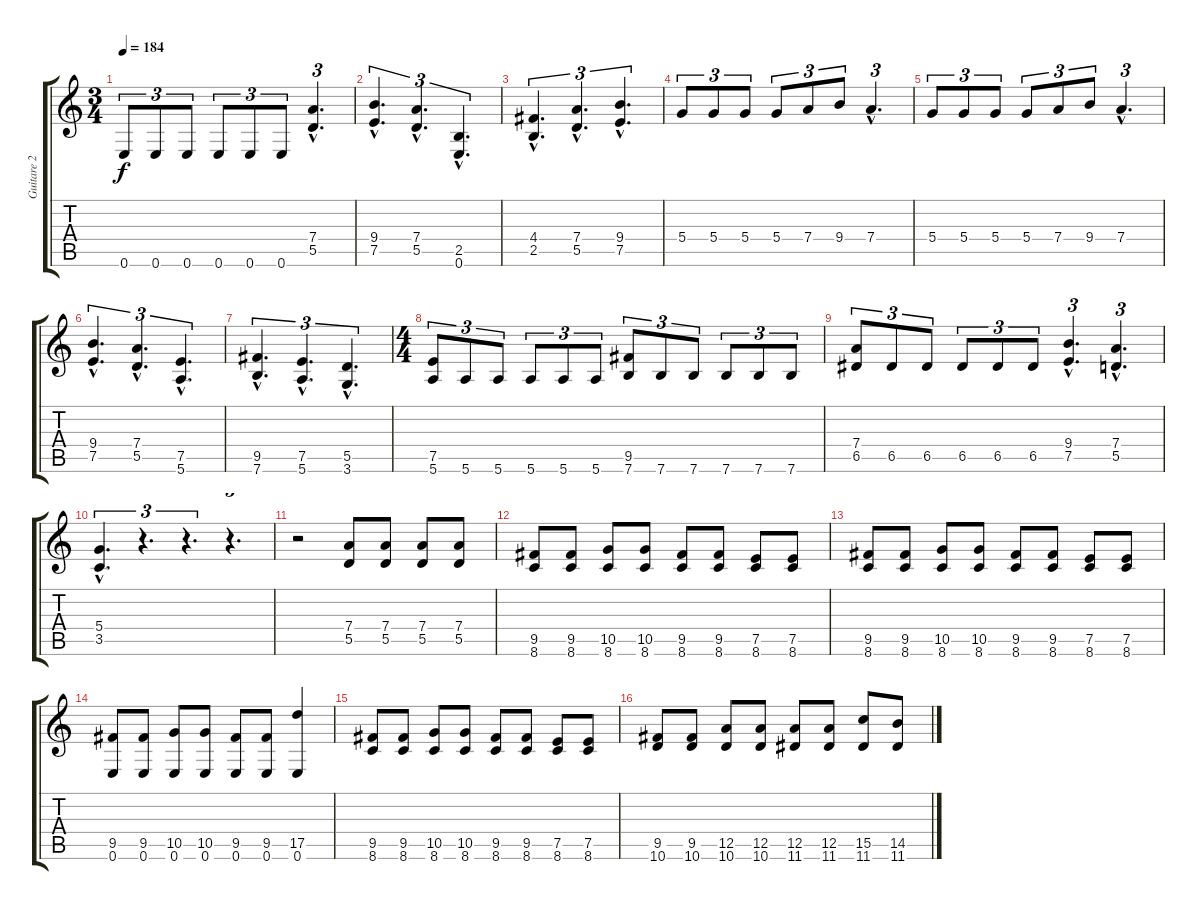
\track ("Guitare 2" "Guitare 2") {instrument overdrivenguitar}
\staff {score tabs}
\tuning (E4 B3 G3 D3 A2 E2) {hide}
\ts (3 4)
\tempo 184
\clef g2
\ks c
0.6.8{tu (3 2) dy f} 0.6.8{tu (3 2)} 0.6.8{tu (3 2)} 0.6.8{tu (3 2)} 0.6.8{tu (3 2)} 0.6.8{tu (3 2)} (7.4{hac} 5.5{hac}).4{d tu (3 2)} |
(9.4{hac} 7.5{hac}).4{d tu (3 2)} (7.4{hac} 5.5{hac}).4{d tu (3 2)} (2.5{hac} 0.6{hac}).4{d tu (3 2)} |
(4.4{hac} 2.5{hac}).4{d tu (3 2)} (7.4{hac} 5.5{hac}).4{d tu (3 2)} (9.4{hac} 7.5{hac}).4{d tu (3 2)} |
5.4.8{tu (3 2)} 5.4.8{tu (3 2)} 5.4.8{tu (3 2)} 5.4.8{tu (3 2)} 7.4.8{tu (3 2)} 9.4.8{tu (3 2)} 7.4{hac}.4{d tu (3 2)} |
5.4.8{tu (3 2)} 5.4.8{tu (3 2)} 5.4.8{tu (3 2)} 5.4.8{tu (3 2)} 7.4.8{tu (3 2)} 9.4.8{tu (3 2)} 7.4{hac}.4{d tu (3 2)} |
(9.4{hac} 7.5{hac}).4{d tu (3 2)} (7.4{hac} 5.5{hac}).4{d tu (3 2)} (7.5{hac} 5.6{hac}).4{d tu (3 2)} |
(9.5{hac} 7.6{hac}).4{d tu (3 2)} (7.5{hac} 5.6{hac}).4{d tu (3 2)} (5.5{hac} 3.6{hac}).4{d tu (3 2)} |
\ts (4 4)
(7.5 5.6).8{tu (3 2)} 5.6.8{tu (3 2)} 5.6.8{tu (3 2)} 5.6.8{tu (3 2)} 5.6.8{tu (3 2)} 5.6.8{tu (3 2)} (9.5 7.6).8{tu (3 2)} 7.6.8{tu (3 2)} 7.6.8{tu (3 2)} 7.6.8{tu (3 2)} 7.6.8{tu (3 2)} 7.6.8{tu (3 2)} |
(7.4 6.5).8{tu (3 2)} 6.5.8{tu (3 2)} 6.5.8{tu (3 2)} 6.5.8{tu (3 2)} 6.5.8{tu (3 2)} 6.5.8{tu (3 2)} (9.4{hac} 7.5{hac}).4{d tu (3 2)} (7.4{hac} 5.5{hac}).4{d tu (3 2)} |
(5.4{hac} 3.5{hac}).4{d tu (3 2)} r.4{d tu (3 2)} r.4{d tu (3 2)} r.4{d tu (3 2)} |
r.2 (7.4 5.5).8 (7.4 5.5).8 (7.4 5.5).8 (7.4 5.5).8 |
(9.5 8.6).8 (9.5 8.6).8 (10.5 8.6).8 (10.5 8.6).8 (9.5 8.6).8 (9.5 8.6).8 (7.5 8.6).8 (7.5 8.6).8 |
(9.5 8.6).8 (9.5 8.6).8 (10.5 8.6).8 (10.5 8.6).8 (9.5 8.6).8 (9.5 8.6).8 (7.5 8.6).8 (7.5 8.6).8 |
(9.5 0.6).8 (9.5 0.6).8 (10.5 0.6).8 (10.5 0.6).8 (9.5 0.6).8 (9.5 0.6).8 (17.5 0.6).4 |
(9.5 8.6).8 (9.5 8.6).8 (10.5 8.6).8 (10.5 8.6).8 (9.5 8.6).8 (9.5 8.6).8 (7.5 8.6).8 (7.5 8.6).8 |
(9.5 10.6).8 (9.5 10.6).8 (12.5 10.6).8 (12.5 10.6).8 (12.5 11.6).8 (12.5 11.6).8 (15.5 11.6).8 (14.5 11.6).8
